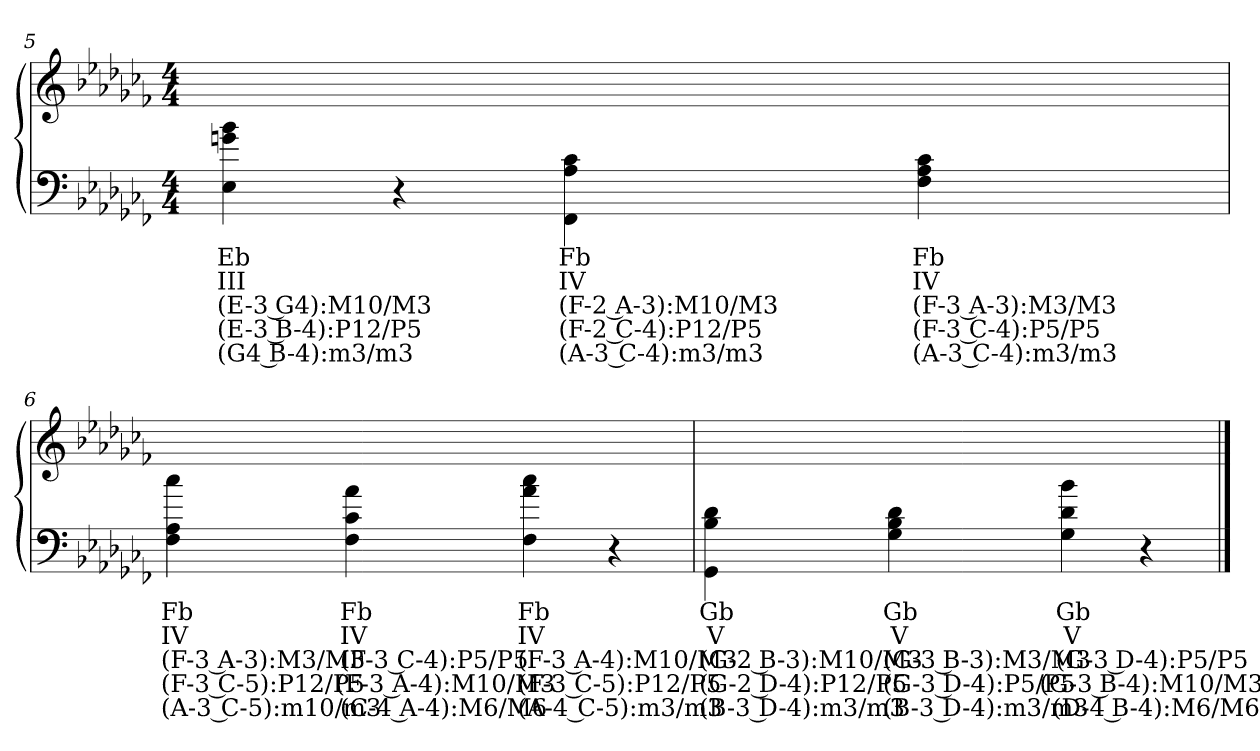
**kern	**text	**text	**text	**text	**text	**kern
*part2	*part2	*part2	*part2	*part2	*part2	*part1
*staff2	*staff2	*staff2	*staff2	*staff2	*staff2	*staff1
*clefF4	*	*	*	*	*	*clefG2
*k[b-e-a-d-g-c-f-]	*	*	*	*	*	*k[b-e-a-d-g-c-f-]
*C-:	*	*	*	*	*	*C-:
*M4/4	*	*	*	*	*	*M4/4
=5	=5	=5	=5	=5	=5	=5
4E- 4gn 4b-	Eb	III	(E-3 G4):M10/M3	(E-3 B-4):P12/P5	(G4 B-4):m3/m3	1ryy
4r	.	.	.	.	.	.
4FF- 4A- 4c-	Fb	IV	(F-2 A-3):M10/M3	(F-2 C-4):P12/P5	(A-3 C-4):m3/m3	.
4F- 4A- 4c-	Fb	IV	(F-3 A-3):M3/M3	(F-3 C-4):P5/P5	(A-3 C-4):m3/m3	.
=6	=6	=6	=6	=6	=6	=6
4F- 4A- 4cc-	Fb	IV	(F-3 A-3):M3/M3	(F-3 C-5):P12/P5	(A-3 C-5):m10/m3	1ryy
4F- 4c- 4a-	Fb	IV	(F-3 C-4):P5/P5	(F-3 A-4):M10/M3	(C-4 A-4):M6/M6	.
4F- 4a- 4cc-	Fb	IV	(F-3 A-4):M10/M3	(F-3 C-5):P12/P5	(A-4 C-5):m3/m3	.
4r	.	.	.	.	.	.
=7	=7	=7	=7	=7	=7	=7
4GG- 4B- 4d-	Gb	V	(G-2 B-3):M10/M3	(G-2 D-4):P12/P5	(B-3 D-4):m3/m3	1ryy
4G- 4B- 4d-	Gb	V	(G-3 B-3):M3/M3	(G-3 D-4):P5/P5	(B-3 D-4):m3/m3	.
4G- 4d- 4b-	Gb	V	(G-3 D-4):P5/P5	(G-3 B-4):M10/M3	(D-4 B-4):M6/M6	.
4r	.	.	.	.	.	.
==	==	==	==	==	==	==
*-	*-	*-	*-	*-	*-	*-
